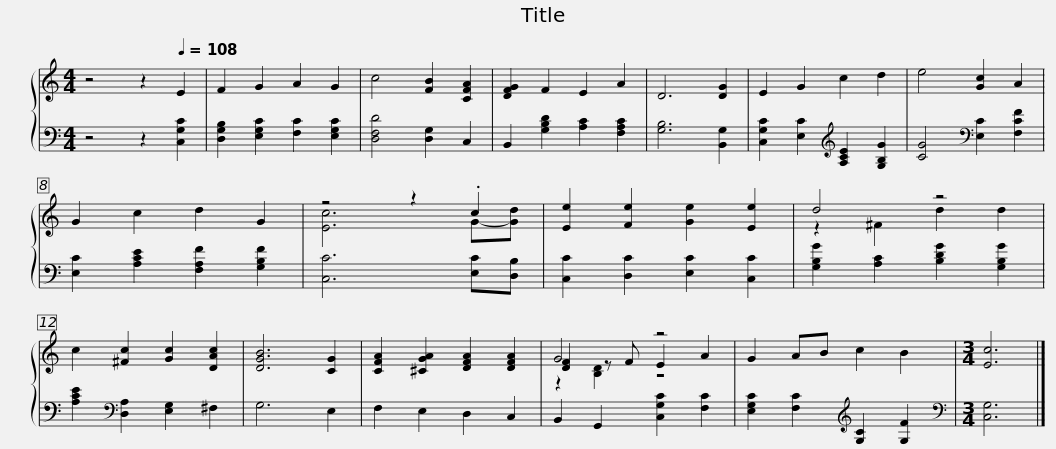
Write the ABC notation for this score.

X:1
%%score { ( 1 3 4 ) | 2 }
L:1/8
M:4/4
I:linebreak $
K:C
V:1 treble
V:3 treble
V:4 treble
V:2 bass
V:1
 z4 z2[Q:1/4=108] E2 | F2 G2 A2 G2 | c4 [FB]2 [CFA]2 | [DFG]2 F2 E2 A2 | D6 [DG]2 | %5
 E2 G2 c2 d2 | e4 [Gc]2 A2 | G2 c2 d2 G2 |$ z4 z2 .c2 | [Ee]2 [Fe]2 [Ge]2 [Ee]2 | %10
 d4 z4 | c2 [^Fc]2 [Gc]2 [DAc]2 | [DGB]6 [CG]2 | [CFA]2 [^CGA]2 [DFA]2 [DFA]2 | G4 z4 |$ %15
 G2 AB c2 B2 |[M:3/4] [Ec]6 |] %17
V:2
 z4 z2 [C,G,C]2 | [D,G,B,]2 [E,G,C]2 [F,C]2 [E,G,C]2 | [D,F,D]4 [D,G,]2 C,2 | B,,2 [G,B,D]2 [A,C]2 [F,A,C]2 | [G,B,]6 [B,,G,]2 | %5
 [C,G,C]2 [E,C]2[K:treble] [A,CE]2 [G,B,G]2 | [CG]4[K:bass] [E,C]2 [F,CF]2 | [E,C]2 [A,CE]2 [F,A,F]2 [G,B,F]2 |$ [C,C]6 [E,C][D,B,] | [C,C]2 [D,C]2 [E,C]2 [C,C]2 | %10
 [G,B,G]2 [A,C]2 [B,DG]2 [G,B,G]2 | [A,CE]2[K:bass] [D,A,]2 [E,G,]2 ^F,2 | G,6 E,2 | F,2 E,2 D,2 C,2 | B,,2 G,,2 [C,G,C]2 [F,C]2 |$ %15
 [E,G,C]2 [F,C]2[K:treble] [G,C]2 [G,F]2 |[M:3/4][K:bass] [C,G,]6 |] %17
V:3
 x8 | x8 | x8 | x8 | x8 | %5
 x8 | x8 | x8 |$ [Ec]6 G-[Gd] | x8 | %10
 z2 ^F2 d2 d2 | x8 | x8 | x8 | [DF]2 z F E2 A2 |$ %15
 x8 |[M:3/4] x6 |] %17
V:4
 x8 | x8 | x8 | x8 | x8 | %5
 x8 | x8 | x8 |$ x8 | x8 | %10
 x8 | x8 | x8 | x8 | z2 [B,D]2 z4 |$ %15
 x8 |[M:3/4] x6 |] %17
